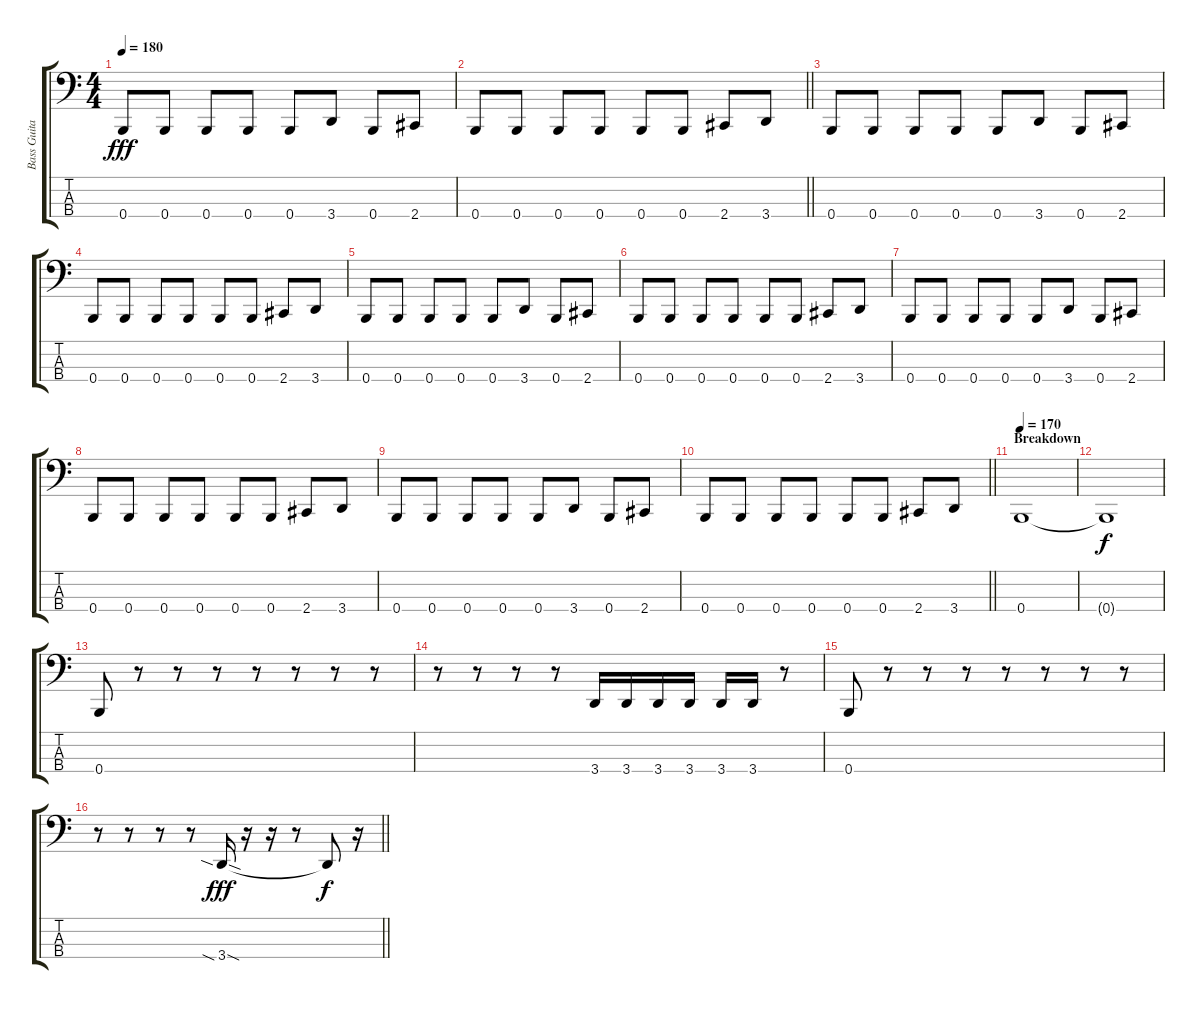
\track ("Bass Guitar" "Bass Guita") {instrument electricbassfinger}
\staff {score tabs}
\tuning (E2 B1 Gb1 B0) {hide}
\ts (4 4)
\tempo 180
\clef f4
\ks c
0.4.8{dy fff} 0.4.8 0.4.8 0.4.8 0.4.8 3.4.8 0.4.8 2.4.8 |
\barLineRight lightlight
0.4.8 0.4.8 0.4.8 0.4.8 0.4.8 0.4.8 2.4.8 3.4.8 |
\section ("" "")
0.4.8 0.4.8 0.4.8 0.4.8 0.4.8 3.4.8 0.4.8 2.4.8 |
0.4.8 0.4.8 0.4.8 0.4.8 0.4.8 0.4.8 2.4.8 3.4.8 |
0.4.8 0.4.8 0.4.8 0.4.8 0.4.8 3.4.8 0.4.8 2.4.8 |
0.4.8 0.4.8 0.4.8 0.4.8 0.4.8 0.4.8 2.4.8 3.4.8 |
0.4.8 0.4.8 0.4.8 0.4.8 0.4.8 3.4.8 0.4.8 2.4.8 |
0.4.8 0.4.8 0.4.8 0.4.8 0.4.8 0.4.8 2.4.8 3.4.8 |
0.4.8 0.4.8 0.4.8 0.4.8 0.4.8 3.4.8 0.4.8 2.4.8 |
\barLineRight lightlight
0.4.8 0.4.8 0.4.8 0.4.8 0.4.8 0.4.8 2.4.8 3.4.8 |
\section ("" "Breakdown")
\tempo 170
0.4.1 |
0.4{t}.1{dy f} |
0.4.8 r.8 r.8 r.8 r.8 r.8 r.8 r.8 |
r.8 r.8 r.8 r.8 3.4.16 3.4.16 3.4.16 3.4.16 3.4.16 3.4.16 r.8 |
0.4.8 r.8 r.8 r.8 r.8 r.8 r.8 r.8 |
\barLineRight lightlight
r.8 r.8 r.8 r.8 3.4{sia sod}.16{dy fff} r.16 r.16 r.8 3.4{t}.8{dy f} r.16
